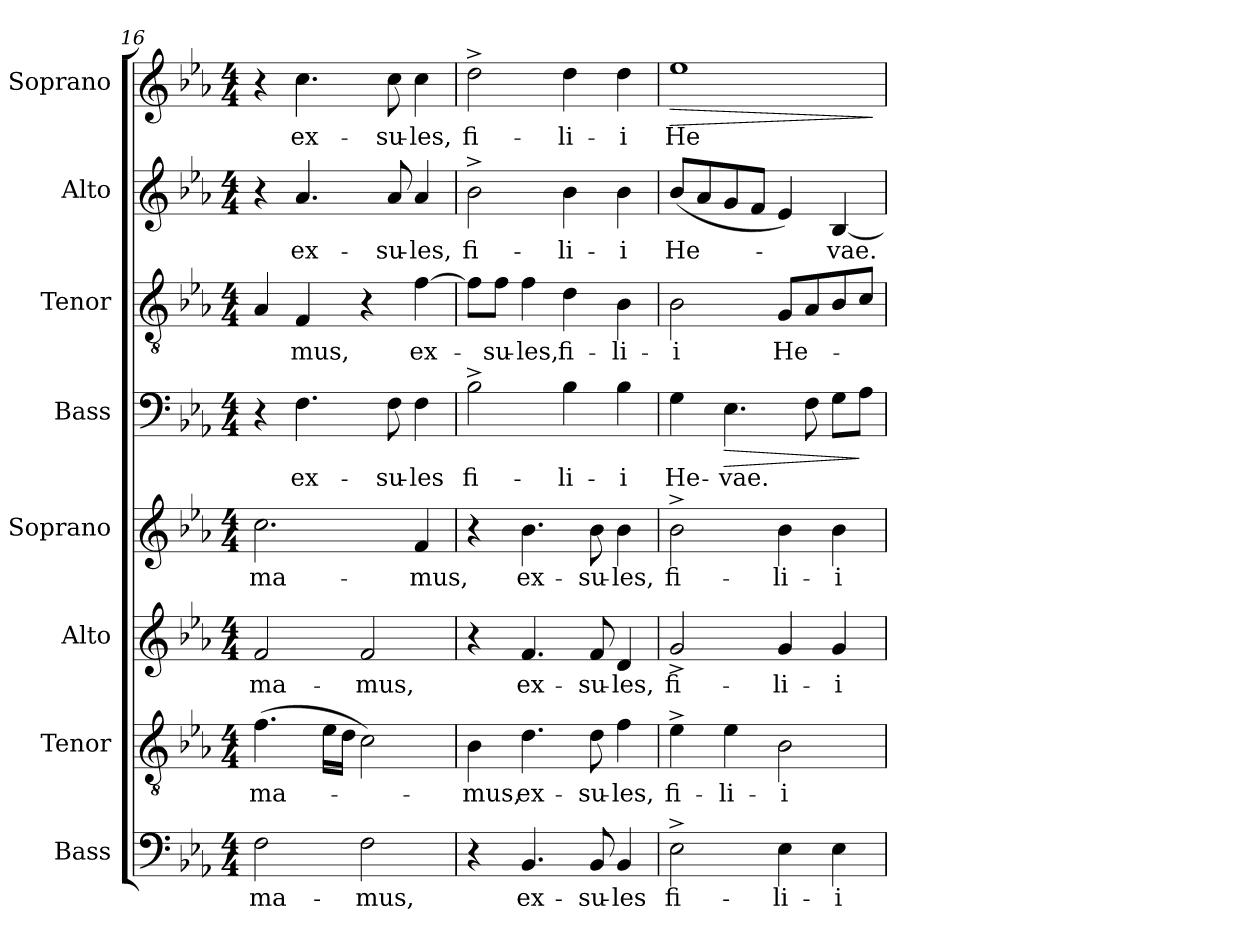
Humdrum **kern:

**kern	**text	**kern	**text	**kern	**text	**kern	**text	**kern	**text	**dynam	**kern	**text	**kern	**text	**kern	**text	**dynam
*part8	*part8	*part7	*part7	*part6	*part6	*part5	*part5	*part4	*part4	*part4	*part3	*part3	*part2	*part2	*part1	*part1	*part1
*staff8	*staff8	*staff7	*staff7	*staff6	*staff6	*staff5	*staff5	*staff4	*staff4	*staff4	*staff3	*staff3	*staff2	*staff2	*staff1	*staff1	*staff1
*I"Bass	*	*I"Tenor	*	*I"Alto	*	*I"Soprano	*	*I"Bass	*	*	*I"Tenor	*	*I"Alto	*	*I"Soprano	*	*
*I'B.	*	*I'T.	*	*I'A.	*	*I'S.	*	*I'B.	*	*	*I'T.	*	*I'A.	*	*I'S.	*	*
!!LO:PB:g=z
*clefF4	*	*clefGv2	*	*clefG2	*	*clefG2	*	*clefF4	*	*	*clefGv2	*	*clefG2	*	*clefG2	*	*
*	*	*ITrd7c12	*	*	*	*	*	*	*	*	*ITrd7c12	*	*	*	*	*	*
*k[b-e-a-]	*	*k[b-e-a-]	*	*k[b-e-a-]	*	*k[b-e-a-]	*	*k[b-e-a-]	*	*	*k[b-e-a-]	*	*k[b-e-a-]	*	*k[b-e-a-]	*	*
*E-:	*	*E-:	*	*E-:	*	*E-:	*	*E-:	*	*	*E-:	*	*E-:	*	*E-:	*	*
*M4/4	*	*M4/4	*	*M4/4	*	*M4/4	*	*M4/4	*	*	*M4/4	*	*M4/4	*	*M4/4	*	*
=16	=16	=16	=16	=16	=16	=16	=16	=16	=16	=16	=16	=16	=16	=16	=16	=16	=16
!	!LO:LY:b:color=#000000	!	!	!	!	!	!	!	!	!	!	!	!	!	!	!	!
!	!	!	!LO:LY:b:color=#000000	!	!	!	!	!	!	!	!	!	!	!	!	!	!
!	!	!	!	!	!LO:LY:b:color=#000000	!	!	!	!	!	!	!	!	!	!	!	!
!	!	!	!	!	!	!	!LO:LY:b:color=#000000	!	!	!	!	!	!	!	!	!	!
2Fi\	-ma-	(4.Fi\	-ma-	2fi/	-ma-	2.cci\	-ma-	4r	.	.	4AA-i/	.	4r	.	4r	.	.
!	!	!	!	!	!	!	!	!	!LO:LY:b:color=#000000	!	!	!	!	!	!	!	!
!	!	!	!	!	!	!	!	!	!	!	!	!LO:LY:b:color=#000000	!	!	!	!	!
!	!	!	!	!	!	!	!	!	!	!	!	!	!	!LO:LY:b:color=#000000	!	!	!
!	!	!	!	!	!	!	!	!	!	!	!	!	!	!	!	!LO:LY:b:color=#000000	!
.	.	.	.	.	.	.	.	4.Fi\	ex-	.	4FFi/	-mus,	4.a-i/	ex-	4.cci\	ex-	.
.	.	16E-i\LL	.	.	.	.	.	.	.	.	.	.	.	.	.	.	.
.	.	16Di\JJ	.	.	.	.	.	.	.	.	.	.	.	.	.	.	.
!	!LO:LY:b:color=#000000	!	!	!	!	!	!	!	!	!	!	!	!	!	!	!	!
!	!	!	!	!	!LO:LY:b:color=#000000	!	!	!	!	!	!	!	!	!	!	!	!
2Fi\	-mus,	2Ci\)	.	2fi/	-mus,	.	.	.	.	.	4r	.	.	.	.	.	.
!	!	!	!	!	!	!	!	!	!LO:LY:b:color=#000000	!	!	!	!	!	!	!	!
!	!	!	!	!	!	!	!	!	!	!	!	!	!	!LO:LY:b:color=#000000	!	!	!
!	!	!	!	!	!	!	!	!	!	!	!	!	!	!	!	!LO:LY:b:color=#000000	!
.	.	.	.	.	.	.	.	8Fi\	-su-	.	.	.	8a-i/	-su-	8cci\	-su-	.
!	!	!	!	!	!	!	!LO:LY:b:color=#000000	!	!	!	!	!	!	!	!	!	!
!	!	!	!	!	!	!	!	!	!LO:LY:b:color=#000000	!	!	!	!	!	!	!	!
!	!	!	!	!	!	!	!	!	!	!	!	!LO:LY:b:color=#000000	!	!	!	!	!
!	!	!	!	!	!	!	!	!	!	!	!	!	!	!LO:LY:b:color=#000000	!	!	!
!	!	!	!	!	!	!	!	!	!	!	!	!	!	!	!	!LO:LY:b:color=#000000	!
.	.	.	.	.	.	4fi/	-mus,	4Fi\	-les	.	[>4Fi\	ex-	4a-i/	-les,	4cci\	-les,	.
=17	=17	=17	=17	=17	=17	=17	=17	=17	=17	=17	=17	=17	=17	=17	=17	=17	=17
!	!	!	!LO:LY:b:color=#000000	!	!	!	!	!	!	!	!	!	!	!	!	!	!
!	!	!	!	!	!	!	!	!	!LO:LY:b:color=#000000	!	!	!	!	!	!	!	!
!	!	!	!	!	!	!	!	!	!	!	!	!	!	!LO:LY:b:color=#000000	!	!	!
!	!	!	!	!	!	!	!	!	!	!	!	!	!	!	!	!LO:LY:b:color=#000000	!
4r	.	4BB-i\	-mus,	4r	.	4r	.	2B-^i\	fi-	.	8Fi\L]	.	2b-^i\	fi-	2dd^i\	fi-	.
!	!	!	!	!	!	!	!	!	!	!	!	!LO:LY:b:color=#000000	!	!	!	!	!
.	.	.	.	.	.	.	.	.	.	.	8Fi\J	-su-	.	.	.	.	.
!	!LO:LY:b:color=#000000	!	!	!	!	!	!	!	!	!	!	!	!	!	!	!	!
!	!	!	!LO:LY:b:color=#000000	!	!	!	!	!	!	!	!	!	!	!	!	!	!
!	!	!	!	!	!LO:LY:b:color=#000000	!	!	!	!	!	!	!	!	!	!	!	!
!	!	!	!	!	!	!	!LO:LY:b:color=#000000	!	!	!	!	!	!	!	!	!	!
!	!	!	!	!	!	!	!	!	!	!	!	!LO:LY:b:color=#000000	!	!	!	!	!
4.BB-i/	ex-	4.Di\	ex-	4.fi/	ex-	4.b-i\	ex-	.	.	.	4Fi\	-les,	.	.	.	.	.
!	!	!	!	!	!	!	!	!	!LO:LY:b:color=#000000	!	!	!	!	!	!	!	!
!	!	!	!	!	!	!	!	!	!	!	!	!LO:LY:b:color=#000000	!	!	!	!	!
!	!	!	!	!	!	!	!	!	!	!	!	!	!	!LO:LY:b:color=#000000	!	!	!
!	!	!	!	!	!	!	!	!	!	!	!	!	!	!	!	!LO:LY:b:color=#000000	!
.	.	.	.	.	.	.	.	4B-i\	-li-	.	4Di\	fi-	4b-i\	-li-	4ddi\	-li-	.
!	!LO:LY:b:color=#000000	!	!	!	!	!	!	!	!	!	!	!	!	!	!	!	!
!	!	!	!LO:LY:b:color=#000000	!	!	!	!	!	!	!	!	!	!	!	!	!	!
!	!	!	!	!	!LO:LY:b:color=#000000	!	!	!	!	!	!	!	!	!	!	!	!
!	!	!	!	!	!	!	!LO:LY:b:color=#000000	!	!	!	!	!	!	!	!	!	!
8BB-i/	-su-	8Di\	-su-	8fi/	-su-	8b-i\	-su-	.	.	.	.	.	.	.	.	.	.
!	!LO:LY:b:color=#000000	!	!	!	!	!	!	!	!	!	!	!	!	!	!	!	!
!	!	!	!LO:LY:b:color=#000000	!	!	!	!	!	!	!	!	!	!	!	!	!	!
!	!	!	!	!	!LO:LY:b:color=#000000	!	!	!	!	!	!	!	!	!	!	!	!
!	!	!	!	!	!	!	!LO:LY:b:color=#000000	!	!	!	!	!	!	!	!	!	!
!	!	!	!	!	!	!	!	!	!LO:LY:b:color=#000000	!	!	!	!	!	!	!	!
!	!	!	!	!	!	!	!	!	!	!	!	!LO:LY:b:color=#000000	!	!	!	!	!
!	!	!	!	!	!	!	!	!	!	!	!	!	!	!LO:LY:b:color=#000000	!	!	!
!	!	!	!	!	!	!	!	!	!	!	!	!	!	!	!	!LO:LY:b:color=#000000	!
4BB-i/	-les	4Fi\	-les,	4di/	-les,	4b-i\	-les,	4B-i\	-i	.	4BB-i\	-li-	4b-i\	-i	4ddi\	-i	.
=18	=18	=18	=18	=18	=18	=18	=18	=18	=18	=18	=18	=18	=18	=18	=18	=18	=18
!	!LO:LY:b:color=#000000	!	!	!	!	!	!	!	!	!	!	!	!	!	!	!	!
!	!	!	!LO:LY:b:color=#000000	!	!	!	!	!	!	!	!	!	!	!	!	!	!
!	!	!	!	!	!LO:LY:b:color=#000000	!	!	!	!	!	!	!	!	!	!	!	!
!	!	!	!	!	!	!	!LO:LY:b:color=#000000	!	!	!	!	!	!	!	!	!	!
!	!	!	!	!	!	!	!	!	!LO:LY:b:color=#000000	!	!	!	!	!	!	!	!
!	!	!	!	!	!	!	!	!	!	!	!	!LO:LY:b:color=#000000	!	!	!	!	!
!	!	!	!	!	!	!	!	!	!	!	!	!	!	!LO:LY:b:color=#000000	!	!	!
!	!	!	!	!	!	!	!	!	!	!	!	!	!	!	!	!LO:LY:b:color=#000000	!LO:HP:b
2E-^i\	fi-	4E-^i\	fi-	2g^i/	fi-	2b-^i\	fi-	4Gi\	He-	.	2BB-i\	-i	(8b-i/L	He-	1ee-i	He-	>
.	.	.	.	.	.	.	.	.	.	.	.	.	8a-i/	.	.	.	.
!	!	!	!LO:LY:b:color=#000000	!	!	!	!	!	!	!	!	!	!	!	!	!	!
!	!	!	!	!	!	!	!	!	!LO:LY:b:color=#000000	!LO:HP:b	!	!	!	!	!	!	!
.	.	4E-i\	-li-	.	.	.	.	4.E-i\	-vae.	>	.	.	8gi/	.	.	.	.
.	.	.	.	.	.	.	.	.	.	.	.	.	8fi/J	.	.	.	.
!	!LO:LY:b:color=#000000	!	!	!	!	!	!	!	!	!	!	!	!	!	!	!	!
!	!	!	!LO:LY:b:color=#000000	!	!	!	!	!	!	!	!	!	!	!	!	!	!
!	!	!	!	!	!LO:LY:b:color=#000000	!	!	!	!	!	!	!	!	!	!	!	!
!	!	!	!	!	!	!	!LO:LY:b:color=#000000	!	!	!	!	!	!	!	!	!	!
!	!	!	!	!	!	!	!	!	!	!	!	!LO:LY:b:color=#000000	!	!	!	!	!
4E-i\	-li-	2BB-i\	-i	4gi/	-li-	4b-i\	-li-	.	.	.	8GGi/L	He-	4e-i/)	.	.	.	.
.	.	.	.	.	.	.	.	8Fi\	.	.	8AA-i/	.	.	.	.	.	.
!	!LO:LY:b:color=#000000	!	!	!	!	!	!	!	!	!	!	!	!	!	!	!	!
!	!	!	!	!	!LO:LY:b:color=#000000	!	!	!	!	!	!	!	!	!	!	!	!
!	!	!	!	!	!	!	!LO:LY:b:color=#000000	!	!	!	!	!	!	!	!	!	!
!	!	!	!	!	!	!	!	!	!	!	!	!	!	!LO:LY:b:color=#000000	!	!	!
4E-i\	-i	.	.	4gi/	-i	4b-i\	-i	8Gi\L	.	.	8BB-i/	.	[<4B-i/	-vae.	.	.	.
.	.	.	.	.	.	.	.	8A-i\J	.	]	8Ci/J	.	.	.	.	.	.
.	.	.	.	.	.	.	.	.	.	.	.	.	.	.	.	.	]
=	=	=	=	=	=	=	=	=	=	=	=	=	=	=	=	=	=
*-	*-	*-	*-	*-	*-	*-	*-	*-	*-	*-	*-	*-	*-	*-	*-	*-	*-
